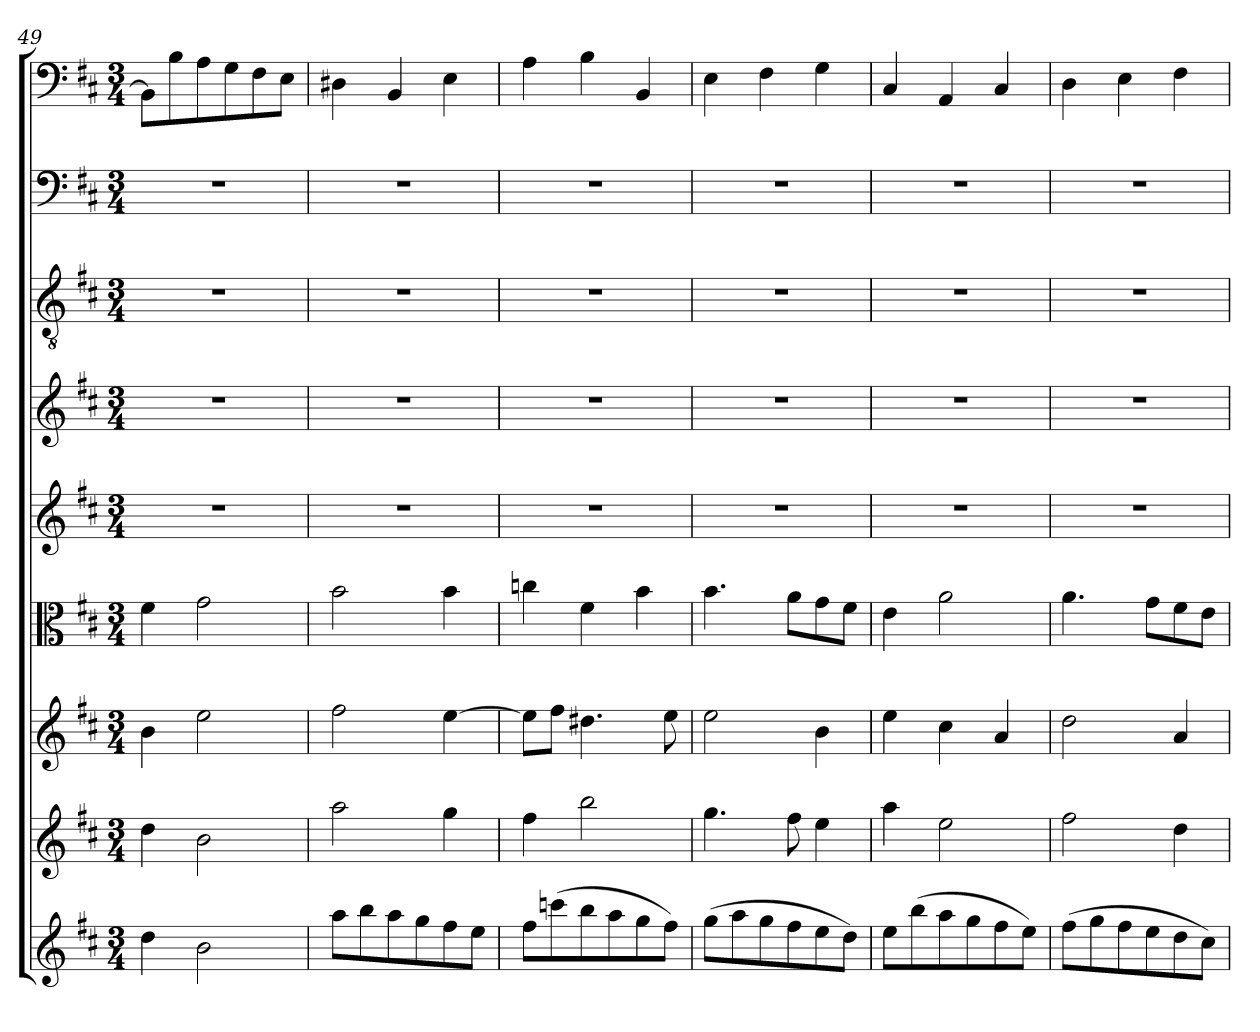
**kern	**kern	**kern	**kern	**kern	**kern	**kern	**kern	**kern
*part9	*part8	*part7	*part6	*part5	*part4	*part3	*part2	*part1
*staff9	*staff8	*staff7	*staff6	*staff5	*staff4	*staff3	*staff2	*staff1
*clefG2	*clefG2	*clefG2	*clefC3	*clefG2	*clefG2	*clefGv2	*clefF4	*clefF4
*k[f#c#]	*k[f#c#]	*k[f#c#]	*k[f#c#]	*k[f#c#]	*k[f#c#]	*k[f#c#]	*k[f#c#]	*k[f#c#]
*b:	*b:	*b:	*b:	*b:	*b:	*b:	*b:	*b:
*M3/4	*M3/4	*M3/4	*M3/4	*M3/4	*M3/4	*M3/4	*M3/4	*M3/4
=49	=49	=49	=49	=49	=49	=49	=49	=49
4dd\	4dd\	4b\	4f#\	2.r	2.r	2.r	2.r	8BB\L]
.	.	.	.	.	.	.	.	8B\
2b\	2b\	2ee\	2g\	.	.	.	.	8A\
.	.	.	.	.	.	.	.	8G\
.	.	.	.	.	.	.	.	8F#\
.	.	.	.	.	.	.	.	8E\J
=50	=50	=50	=50	=50	=50	=50	=50	=50
8aa\L	2aa\	2ff#\	2b\	2.r	2.r	2.r	2.r	4D#X\
8bb\	.	.	.	.	.	.	.	.
8aa\	.	.	.	.	.	.	.	4BB/
8gg\	.	.	.	.	.	.	.	.
8ff#\	4gg\	[4ee\	4b\	.	.	.	.	4E\
8ee\J	.	.	.	.	.	.	.	.
=51	=51	=51	=51	=51	=51	=51	=51	=51
8ff#\L	4ff#\	8ee\L]	4ccn\	2.r	2.r	2.r	2.r	4A\
(8cccn\	.	8ff#\J	.	.	.	.	.	.
8bb\	2bb\	4.dd#X\	4f#\	.	.	.	.	4B\
8aa\	.	.	.	.	.	.	.	.
8gg\	.	.	4b\	.	.	.	.	4BB/
8ff#\J)	.	8ee\	.	.	.	.	.	.
=52	=52	=52	=52	=52	=52	=52	=52	=52
(8gg\L	4.gg\	2ee\	4.b\	2.r	2.r	2.r	2.r	4E\
8aa\	.	.	.	.	.	.	.	.
8gg\	.	.	.	.	.	.	.	4F#\
8ff#\	8ff#\	.	8a\L	.	.	.	.	.
8ee\	4ee\	4b\	8g\	.	.	.	.	4G\
8dd\J)	.	.	8f#\J	.	.	.	.	.
=53	=53	=53	=53	=53	=53	=53	=53	=53
8ee\L	4aa\	4ee\	4e\	2.r	2.r	2.r	2.r	4C#/
(8bb\	.	.	.	.	.	.	.	.
8aa\	2ee\	4cc#\	2a\	.	.	.	.	4AA/
8gg\	.	.	.	.	.	.	.	.
8ff#\	.	4a/	.	.	.	.	.	4C#/
8ee\J)	.	.	.	.	.	.	.	.
=54	=54	=54	=54	=54	=54	=54	=54	=54
(8ff#\L	2ff#\	2dd\	4.a\	2.r	2.r	2.r	2.r	4D\
8gg\	.	.	.	.	.	.	.	.
8ff#\	.	.	.	.	.	.	.	4E\
8ee\	.	.	8g\L	.	.	.	.	.
8dd\	4dd\	4a/	8f#\	.	.	.	.	4F#\
8cc#\J)	.	.	8e\J	.	.	.	.	.
=	=	=	=	=	=	=	=	=
*-	*-	*-	*-	*-	*-	*-	*-	*-
